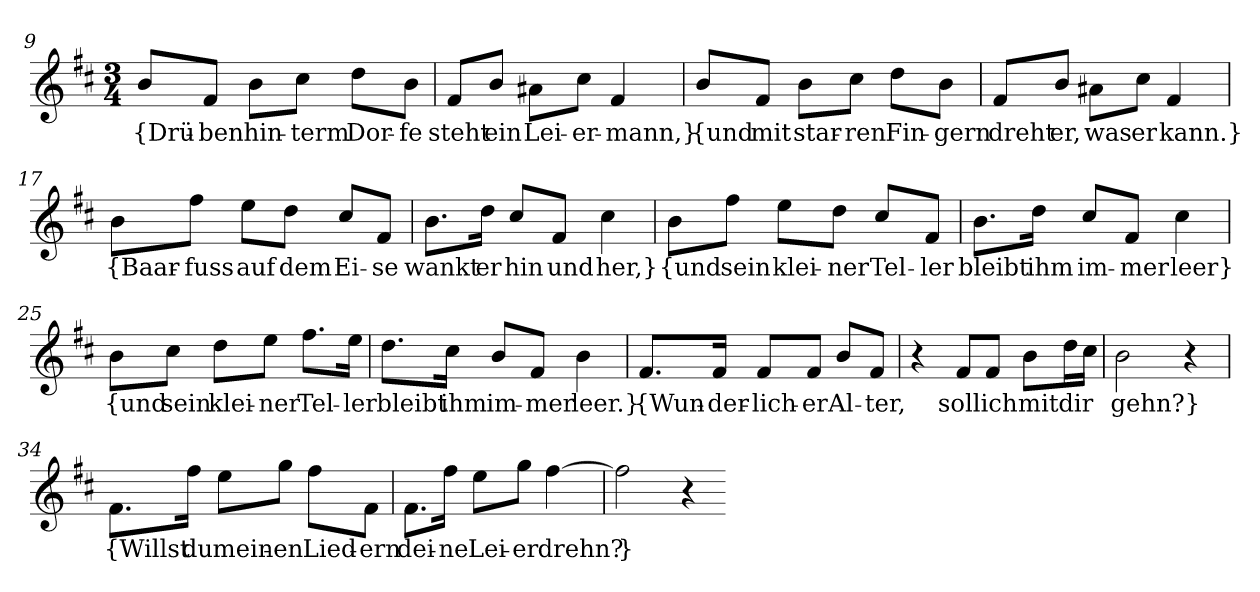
**kern	**text
*part1	*part1
*staff1	*staff1
*clefG2	*
*k[f#c#]	*
*M3/4	*
=9	=9
8b/L	{Drü-
8f#/J	-ben
8b\L	hin-
8cc#\J	-term
8dd\L	Dor-
8b\J	-fe
=10	=10
8f#/L	steht
8b/J	ein
8a#X\L	Lei-
8cc#\J	-er-
4f#	-mann,}
=13	=13
8b/L	{und
8f#/J	mit
8b\L	star-
8cc#\J	-ren
8dd\L	Fin-
8b\J	-gern
=14	=14
8f#/L	dreht
8b/J	er,
8a#X\L	was
8cc#\J	er
4f#	kann.}
=17	=17
8b\L	{Baar-
8ff#\J	-fuss
8ee\L	auf
8dd\J	dem
8cc#/L	Ei-
8f#/J	-se
=18	=18
8.b\L	wankt
16dd\Jk	er
8cc#/L	hin
8f#/J	und
4cc#	her,}
=21	=21
8b\L	{und
8ff#\J	sein
8ee\L	klei-
8dd\J	-ner
8cc#/L	Tel-
8f#/J	-ler
=22	=22
8.b\L	bleibt
16dd\Jk	ihm
8cc#/L	im-
8f#/J	-mer
4cc#	leer}
=25	=25
8b\L	{und
8cc#\J	sein
8dd\L	klei-
8ee\J	-ner
8.ff#\L	Tel-
16ee\Jk	-ler
=26	=26
8.dd\L	bleibt
16cc#\Jk	ihm
8b/L	im-
8f#/J	-mer
4b	leer.}
=31	=31
8.f#/L	{Wun-
16f#/Jk	-der-
8f#/L	-lich-
8f#/J	-er
8b/L	Al-
8f#/J	-ter,
=32	=32
4r	.
8f#/L	soll
8f#/J	ich
8b\L	mit
16dd\L	dir
16cc#\JJ	.
=33	=33
2b	gehn?}
4r	.
=34	=34
8.f#\L	{Willst
16ff#\Jk	du
8ee\L	mein-
8gg\J	-en
8ff#\L	Lied-
8f#\J	-ern
=35	=35
8.f#\L	dei-
16ff#\Jk	-ne
8ee\L	Lei-
8gg\J	-er
[4ff#	drehn?
=36	=36
2ff#]	}
4r	.
=-	=-
*-	*-
